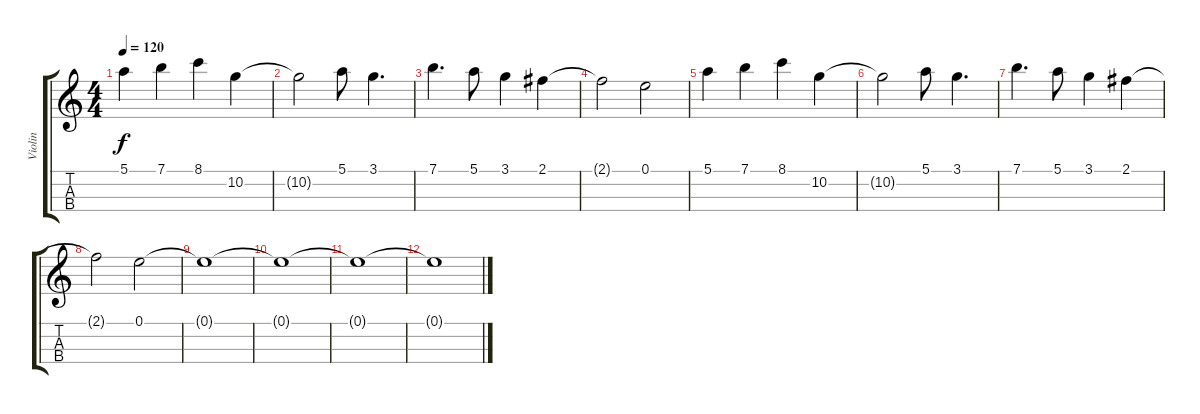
\track ("Violin" "Violin") {instrument violin}
\staff {score tabs}
\tuning (E5 A4 D4 G3) {hide}
\ts (4 4)
\tempo 120
\clef g2
\ks c
5.1.4{dy f} 7.1.4 8.1.4 10.2.4 |
10.2{t}.2 5.1.8 3.1.4{d} |
7.1.4{d} 5.1.8 3.1.4 2.1.4 |
2.1{t}.2 0.1.2 |
5.1.4 7.1.4 8.1.4 10.2.4 |
10.2{t}.2 5.1.8 3.1.4{d} |
7.1.4{d} 5.1.8 3.1.4 2.1.4 |
2.1{t}.2 0.1.2 |
0.1{t}.1{volume 0} |
0.1{t}.1 |
0.1{t}.1 |
0.1{t}.1
